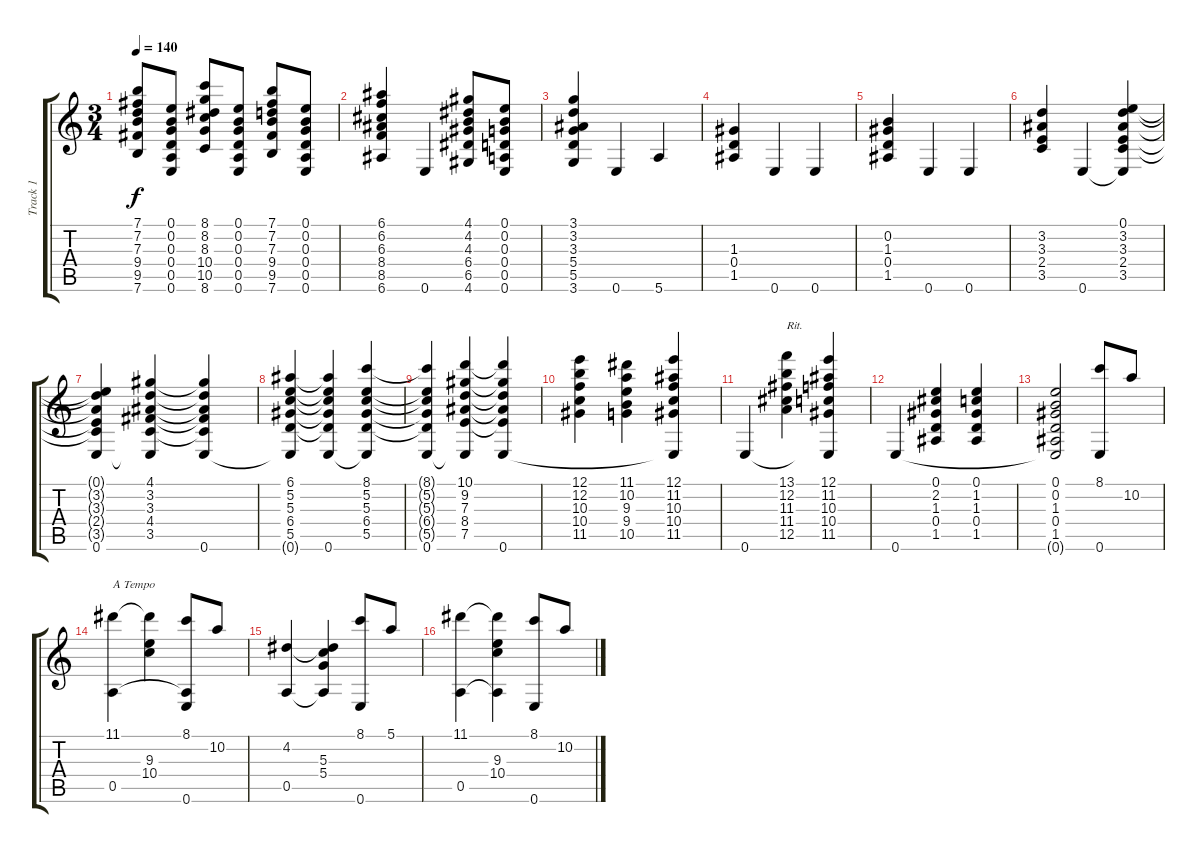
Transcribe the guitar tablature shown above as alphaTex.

\track ("Track 1" "Track 1") {instrument acousticguitarnylon}
\staff {score tabs}
\tuning (E4 B3 G3 D3 A2 E2) {hide}
\ts (3 4)
\tempo 140
\clef g2
\ks c
(7.1 7.2 7.3 9.4 9.5 7.6).8{dy f} (0.1 0.2 0.3 0.4 0.5 0.6).8 (8.1 8.2 8.3 10.4 10.5 8.6).8 (0.1 0.2 0.3 0.4 0.5 0.6).8 (7.1 7.2 7.3 9.4 9.5 7.6).8 (0.1 0.2 0.3 0.4 0.5 0.6).8 |
(6.1 6.2 6.3 8.4 8.5 6.6).4 0.6.4 (4.1 4.2 4.3 6.4 6.5 4.6).8 (0.1 0.2 0.3 0.4 0.5 0.6).8 |
(3.1 3.2 3.3 5.4 5.5 3.6).4 0.6.4 5.6.4 |
(1.3 0.4 1.5).4 0.6.4 0.6.4 |
(0.2 1.3 0.4 1.5).4 0.6.4 0.6.4 |
(3.2 3.3 2.4 3.5).4 0.6.4 (0.1 3.2 3.3 2.4 3.5 0.6{t}).4 |
(0.1{t} 3.2{t} 3.3{t} 2.4{t} 3.5{t} 0.6).4 (4.1 3.2 3.3 4.4 3.5 0.6{t}).4 (4.1{t} 3.2{t} 3.3{t} 4.4{t} 3.5{t} 0.6).4 |
(6.1 5.2 5.3 6.4 5.5 0.6{t}).4 (6.1{t} 5.2{t} 5.3{t} 6.4{t} 5.5{t} 0.6).4 (8.1 5.2 5.3 6.4 5.5 0.6{t}).4 |
(8.1{t} 5.2{t} 5.3{t} 6.4{t} 5.5{t} 0.6).4 (10.1 9.2 7.3 8.4 7.5 0.6{t}).4 (10.1{t} 9.2{t} 7.3{t} 8.4{t} 7.5{t} 0.6).4 |
(12.1 12.2 10.3 10.4 11.5).4 (11.1 10.2 9.3 9.4 10.5).4 (12.1 11.2 10.3 10.4 11.5 0.6{t}).4 |
0.6.4 (13.1 12.2 11.3 11.4 12.5).4{txt "Rit."} (12.1 11.2 10.3 10.4 11.5 0.6{t}).4 |
0.6.4 (0.1 2.2 1.3 0.4 1.5).4 (0.1 1.2 1.3 0.4 1.5).4 |
(0.1 0.2 1.3 0.4 1.5 0.6{t}).2 (8.1 0.6).8 10.2.8 |
(11.1 0.5).4{txt "A Tempo"} (11.1{t} 9.3 10.4).4 (8.1 0.5{t} 0.6).8 10.2.8 |
(4.2 0.5).4 (4.2{t} 5.3 5.4 0.5{t}).4 (8.1 0.6).8 5.1.8 |
(11.1 0.5).4 (11.1{t} 9.3 10.4 0.5{t}).4 (8.1 0.6).8 10.2.8
